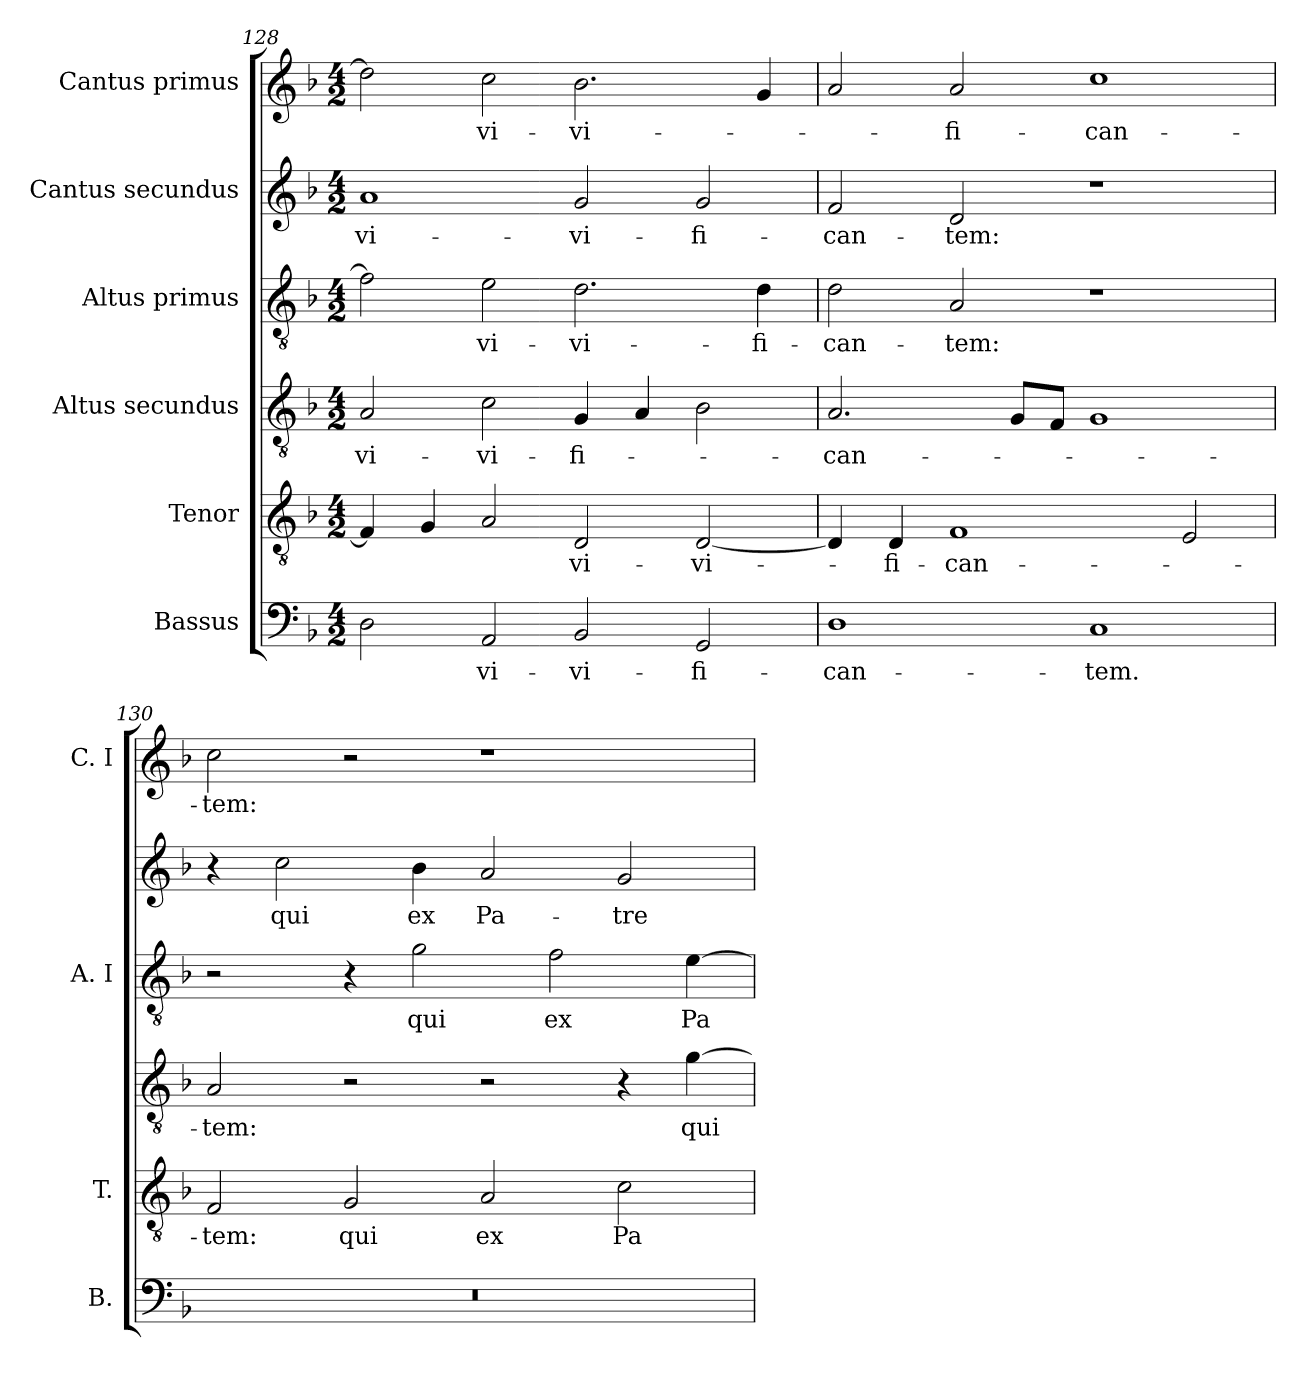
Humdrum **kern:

**kern	**text	**kern	**text	**kern	**text	**kern	**text	**kern	**text	**kern	**text
*part6	*part6	*part5	*part5	*part4	*part4	*part3	*part3	*part2	*part2	*part1	*part1
*staff6	*staff6	*staff5	*staff5	*staff4	*staff4	*staff3	*staff3	*staff2	*staff2	*staff1	*staff1
*I"Bassus	*	*I"Tenor	*	*I"Altus secundus	*	*I"Altus primus	*	*I"Cantus secundus	*	*I"Cantus primus	*
*I'B.	*	*I'T.	*	*	*	*I'A. I	*	*	*	*I'C. I	*
*clefF4	*	*clefGv2	*	*clefGv2	*	*clefGv2	*	*clefG2	*	*clefG2	*
*	*	*ITrd7c12	*	*ITrd7c12	*	*ITrd7c12	*	*	*	*	*
*k[b-]	*	*k[b-]	*	*k[b-]	*	*k[b-]	*	*k[b-]	*	*k[b-]	*
*d:	*	*d:	*	*d:	*	*d:	*	*d:	*	*d:	*
*M4/2	*	*M4/2	*	*M4/2	*	*M4/2	*	*M4/2	*	*M4/2	*
=128	=128	=128	=128	=128	=128	=128	=128	=128	=128	=128	=128
!	!	!	!	!	!LO:LY:b:color=#000000	!	!	!	!	!	!
!	!	!	!	!	!	!	!	!	!LO:LY:b:color=#000000	!	!
2Di\	.	4FFi/]	.	2AAi/	vi-	2Fi\]	.	1ai	vi-	2ddi\]	.
.	.	4GGi/	.	.	.	.	.	.	.	.	.
!	!LO:LY:b:color=#000000	!	!	!	!	!	!	!	!	!	!
!	!	!	!	!	!LO:LY:b:color=#000000	!	!	!	!	!	!
!	!	!	!	!	!	!	!LO:LY:b:color=#000000	!	!	!	!
!	!	!	!	!	!	!	!	!	!	!	!LO:LY:b:color=#000000
2AAi/	vi-	2AAi/	.	2Ci\	-vi-	2Ei\	vi-	.	.	2cci\	vi-
!	!LO:LY:b:color=#000000	!	!	!	!	!	!	!	!	!	!
!	!	!	!LO:LY:b:color=#000000	!	!	!	!	!	!	!	!
!	!	!	!	!	!LO:LY:b:color=#000000	!	!	!	!	!	!
!	!	!	!	!	!	!	!LO:LY:b:color=#000000	!	!	!	!
!	!	!	!	!	!	!	!	!	!LO:LY:b:color=#000000	!	!
!	!	!	!	!	!	!	!	!	!	!	!LO:LY:b:color=#000000
2BB-i/	-vi-	2DDi/	vi-	4GGi/	-fi-	2.Di\	-vi-	2gi/	-vi-	2.b-i\	-vi-
.	.	.	.	4AAi/	.	.	.	.	.	.	.
!	!LO:LY:b:color=#000000	!	!	!	!	!	!	!	!	!	!
!	!	!	!LO:LY:b:color=#000000	!	!	!	!	!	!	!	!
!	!	!	!	!	!	!	!	!	!LO:LY:b:color=#000000	!	!
2GGi/	-fi-	[2DDi/	-vi-	2BB-i\	.	.	.	2gi/	-fi-	.	.
!	!	!	!	!	!	!	!LO:LY:b:color=#000000	!	!	!	!
.	.	.	.	.	.	4Di\	-fi-	.	.	4gi/	.
!!LO:PB:g=z
=129	=129	=129	=129	=129	=129	=129	=129	=129	=129	=129	=129
!	!LO:LY:b:color=#000000	!	!	!	!	!	!	!	!	!	!
!	!	!	!	!	!LO:LY:b:color=#000000	!	!	!	!	!	!
!	!	!	!	!	!	!	!LO:LY:b:color=#000000	!	!	!	!
!	!	!	!	!	!	!	!	!	!LO:LY:b:color=#000000	!	!
1Di	-can-	4DDi/]	.	2.AAi/	-can-	2Di\	-can-	2fi/	-can-	2ai/	.
!	!	!	!LO:LY:b:color=#000000	!	!	!	!	!	!	!	!
.	.	4DDi/	-fi-	.	.	.	.	.	.	.	.
!	!	!	!LO:LY:b:color=#000000	!	!	!	!	!	!	!	!
!	!	!	!	!	!	!	!LO:LY:b:color=#000000	!	!	!	!
!	!	!	!	!	!	!	!	!	!LO:LY:b:color=#000000	!	!
!	!	!	!	!	!	!	!	!	!	!	!LO:LY:b:color=#000000
.	.	1FFi	-can-	.	.	2AAi/	-tem:	2di/	-tem:	2ai/	-fi-
.	.	.	.	8GGi/L	.	.	.	.	.	.	.
.	.	.	.	8FFi/J	.	.	.	.	.	.	.
!	!LO:LY:b:color=#000000	!	!	!	!	!	!	!	!	!	!
!	!	!	!	!	!	!	!	!	!	!	!LO:LY:b:color=#000000
1Ci	-tem.	.	.	1GGi	.	1r	.	1r	.	1cci	-can-
.	.	2EEi/	.	.	.	.	.	.	.	.	.
=130	=130	=130	=130	=130	=130	=130	=130	=130	=130	=130	=130
!LO:N:vis=1	!	!	!	!	!	!	!	!	!	!	!
!	!	!	!LO:LY:b:color=#000000	!	!	!	!	!	!	!	!
!	!	!	!	!	!LO:LY:b:color=#000000	!	!	!	!	!	!
!	!	!	!	!	!	!	!	!	!	!	!LO:LY:b:color=#000000
0r	.	2FFi/	-tem:	2AAi/	-tem:	2r	.	4r	.	2cci\	-tem:
!	!	!	!	!	!	!	!	!	!LO:LY:b:color=#000000	!	!
.	.	.	.	.	.	.	.	2cci\	qui	.	.
!	!	!	!LO:LY:b:color=#000000	!	!	!	!	!	!	!	!
.	.	2GGi/	qui	2r	.	4r	.	.	.	2r	.
!	!	!	!	!	!	!	!LO:LY:b:color=#000000	!	!	!	!
!	!	!	!	!	!	!	!	!	!LO:LY:b:color=#000000	!	!
.	.	.	.	.	.	2Gi\	qui	4b-i\	ex	.	.
!	!	!	!LO:LY:b:color=#000000	!	!	!	!	!	!	!	!
!	!	!	!	!	!	!	!	!	!LO:LY:b:color=#000000	!	!
.	.	2AAi/	ex	2r	.	.	.	2ai/	Pa-	1r	.
!	!	!	!	!	!	!	!LO:LY:b:color=#000000	!	!	!	!
.	.	.	.	.	.	2Fi\	ex	.	.	.	.
!	!	!	!LO:LY:b:color=#000000	!	!	!	!	!	!	!	!
!	!	!	!	!	!	!	!	!	!LO:LY:b:color=#000000	!	!
.	.	2Ci\	Pa-	4r	.	.	.	2gi/	-tre	.	.
!	!	!	!	!	!LO:LY:b:color=#000000	!	!	!	!	!	!
!	!	!	!	!	!	!	!LO:LY:b:color=#000000	!	!	!	!
.	.	.	.	[4Gi\	qui	[4Ei\	Pa-	.	.	.	.
=	=	=	=	=	=	=	=	=	=	=	=
*-	*-	*-	*-	*-	*-	*-	*-	*-	*-	*-	*-
